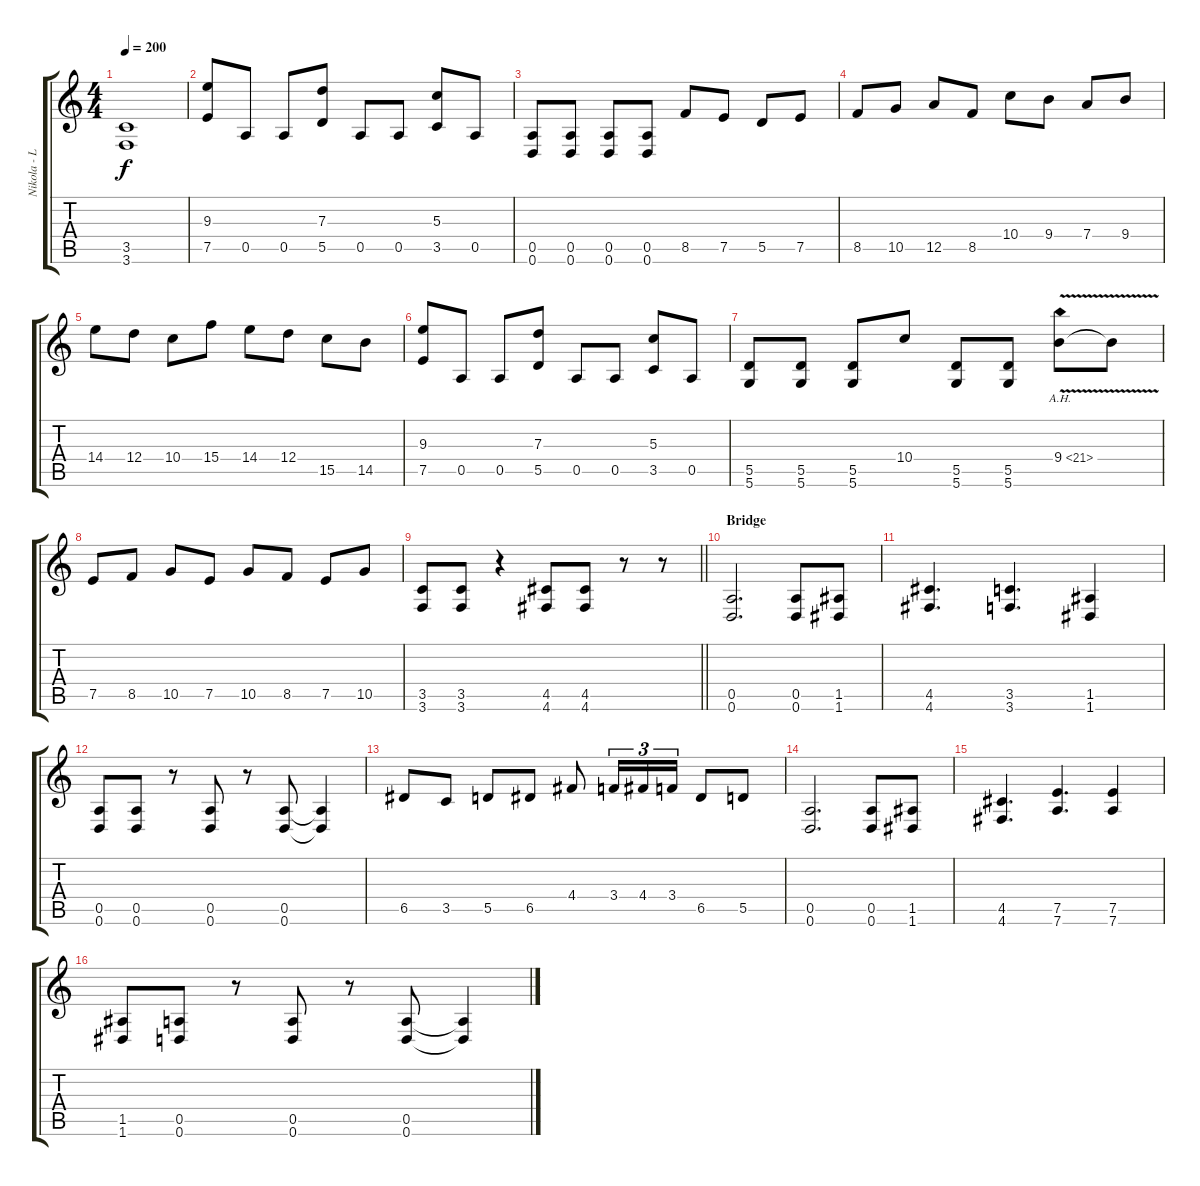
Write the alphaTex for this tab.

\track ("Nikola - Lead Guitar" "Nikola - L") {instrument distortionguitar}
\staff {score tabs}
\tuning (E4 B3 G3 D3 A2 D2) {hide}
\ts (4 4)
\tempo 200
\clef g2
\ks c
(3.5 3.6).1{dy f} |
(9.3 7.5).8 0.5.8 0.5.8 (7.3 5.5).8 0.5.8 0.5.8 (5.3 3.5).8 0.5.8 |
(0.5 0.6).8 (0.5 0.6).8 (0.5 0.6).8 (0.5 0.6).8 8.5.8 7.5.8 5.5.8 7.5.8 |
8.5.8 10.5.8 12.5.8 8.5.8 10.4.8 9.4.8 7.4.8 9.4.8 |
14.4.8 12.4.8 10.4.8 15.4.8 14.4.8 12.4.8 15.5.8 14.5.8 |
(9.3 7.5).8 0.5.8 0.5.8 (7.3 5.5).8 0.5.8 0.5.8 (5.3 3.5).8 0.5.8 |
(5.5 5.6).8 (5.5 5.6).8 (5.5 5.6).8 10.4.8 (5.5 5.6).8 (5.5 5.6).8 9.4{ah 12 v}.8 9.4{t}.8 |
7.5.8 8.5.8 10.5.8 7.5.8 10.5.8 8.5.8 7.5.8 10.5.8 |
\barLineRight lightlight
(3.5 3.6).8 (3.5 3.6).8 r.4 (4.5 4.6).8 (4.5 4.6).8 r.8 r.8 |
\section ("" "Bridge ")
(0.5 0.6).2{d} (0.5 0.6).8 (1.5 1.6).8 |
(4.5 4.6).4{d} (3.5 3.6).4{d} (1.5 1.6).4 |
(0.5 0.6).8 (0.5 0.6).8 r.8 (0.5 0.6).8 r.8 (0.5 0.6).8 (0.5{t} 0.6{t}).4 |
6.5.8 3.5.8 5.5.8 6.5.8 4.4.8 3.4.16{tu (3 2)} 4.4.16{tu (3 2)} 3.4.16{tu (3 2)} 6.5.8 5.5.8 |
(0.5 0.6).2{d} (0.5 0.6).8 (1.5 1.6).8 |
(4.5 4.6).4{d} (7.5 7.6).4{d} (7.5 7.6).4 |
(1.5 1.6).8 (0.5 0.6).8 r.8 (0.5 0.6).8 r.8 (0.5 0.6).8 (0.5{t} 0.6{t}).4
